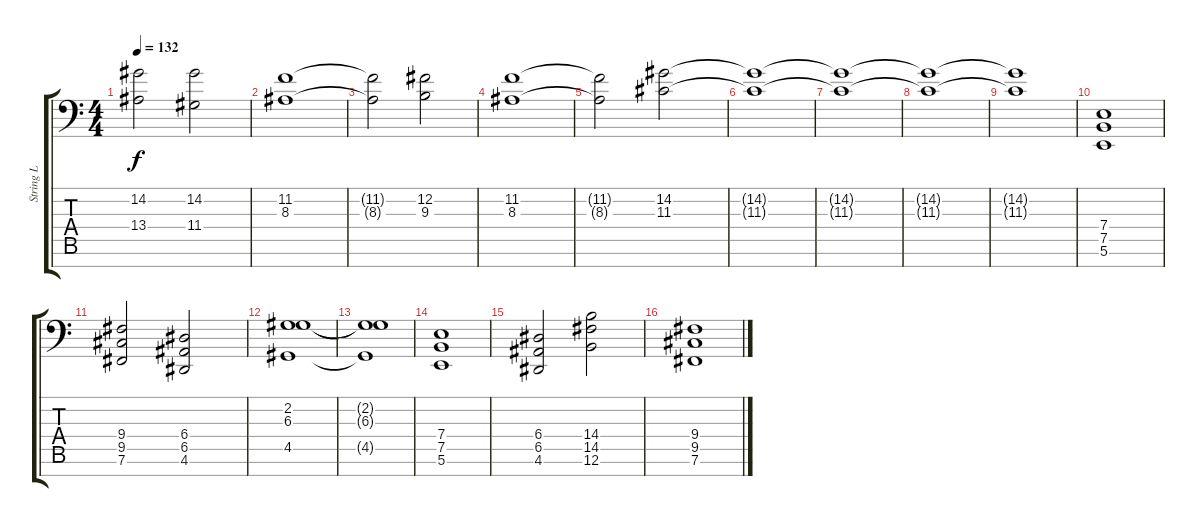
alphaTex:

\track ("String L" "String L") {instrument synthstrings2}
\staff {score tabs}
\tuning (B3 Gb3 D3 A2 E2 B1 Gb1) {hide}
\ts (4 4)
\tempo 132
\clef f4
\ks c
(14.2 13.4).2{dy f} (14.2 11.4).2 |
(11.2 8.3).1 |
(11.2{t} 8.3{t}).2 (12.2 9.3).2 |
(11.2 8.3).1 |
(11.2{t} 8.3{t}).2 (14.2 11.3).2 |
(14.2{t} 11.3{t}).1 |
(14.2{t} 11.3{t}).1 |
(14.2{t} 11.3{t}).1 |
(14.2{t} 11.3{t}).1 |
(7.4 7.5 5.6).1 |
(9.4 9.5 7.6).2 (6.4 6.5 4.6).2 |
(2.2 6.3 4.5).1 |
(2.2{t} 6.3{t} 4.5{t}).1 |
(7.4 7.5 5.6).1 |
(6.4 6.5 4.6).2 (14.4 14.5 12.6).2 |
(9.4 9.5 7.6).1
